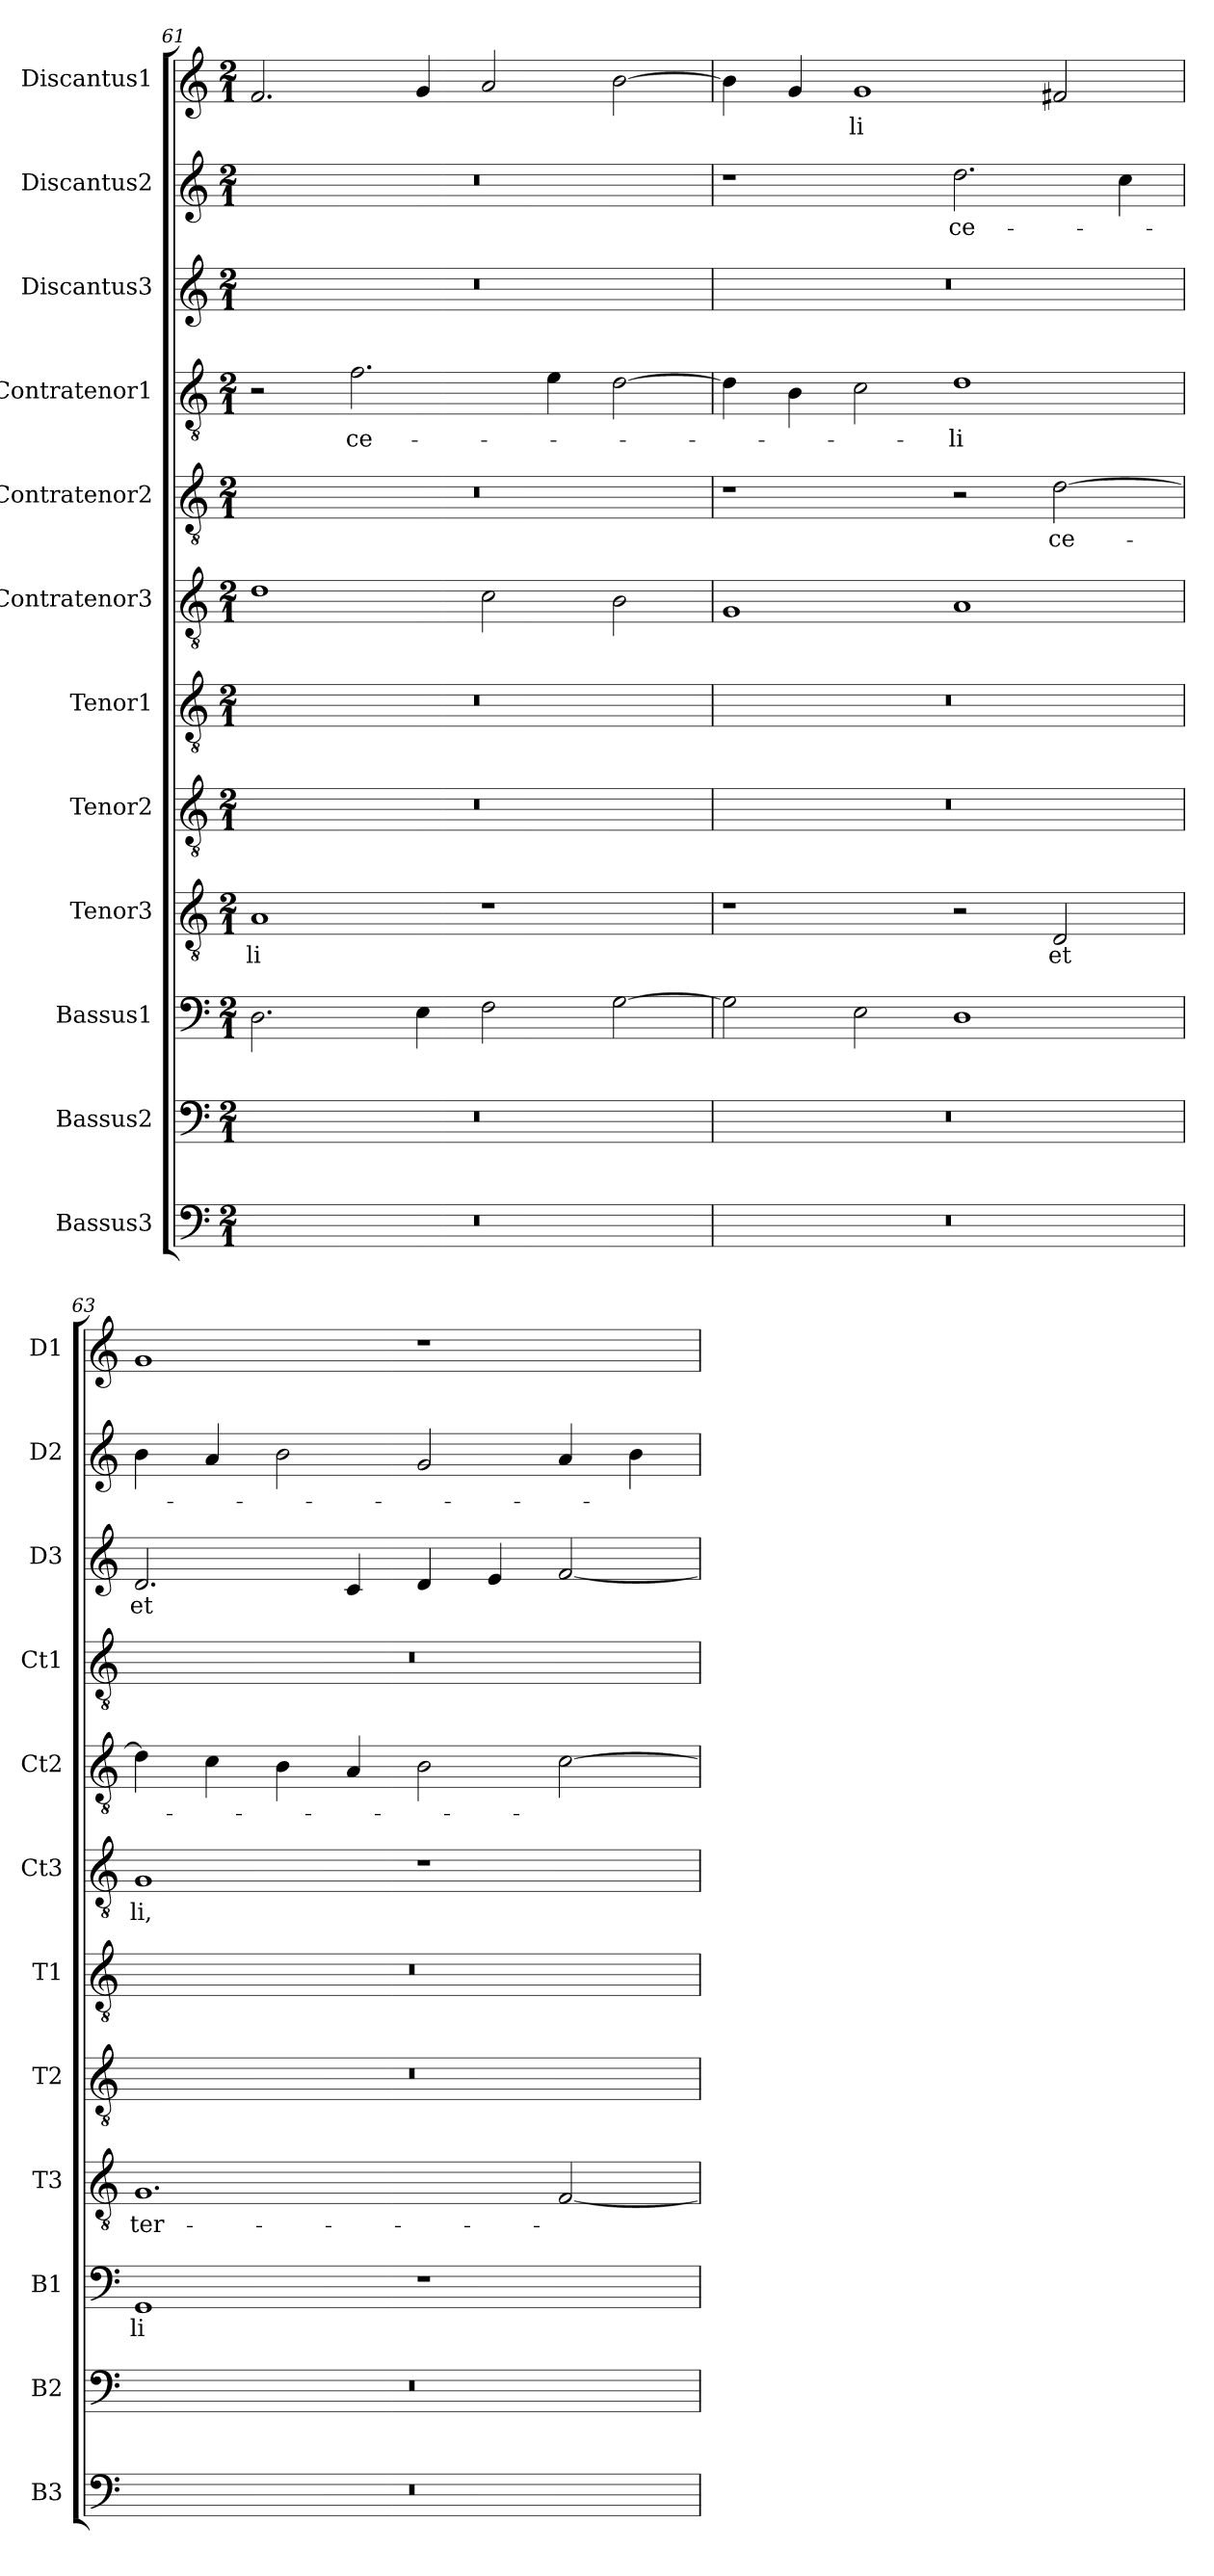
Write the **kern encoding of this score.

**kern	**kern	**kern	**text	**kern	**text	**kern	**kern	**kern	**text	**kern	**text	**kern	**text	**kern	**text	**kern	**text	**kern	**text
*part12	*part11	*part10	*part10	*part9	*part9	*part8	*part7	*part6	*part6	*part5	*part5	*part4	*part4	*part3	*part3	*part2	*part2	*part1	*part1
*staff12	*staff11	*staff10	*staff10	*staff9	*staff9	*staff8	*staff7	*staff6	*staff6	*staff5	*staff5	*staff4	*staff4	*staff3	*staff3	*staff2	*staff2	*staff1	*staff1
*I"Bassus3	*I"Bassus2	*I"Bassus1	*	*I"Tenor3	*	*I"Tenor2	*I"Tenor1	*I"Contratenor3	*	*I"Contratenor2	*	*I"Contratenor1	*	*I"Discantus3	*	*I"Discantus2	*	*I"Discantus1	*
*I'B3	*I'B2	*I'B1	*	*I'T3	*	*I'T2	*I'T1	*I'Ct3	*	*I'Ct2	*	*I'Ct1	*	*I'D3	*	*I'D2	*	*I'D1	*
*clefF4	*clefF4	*clefF4	*	*clefGv2	*	*clefGv2	*clefGv2	*clefGv2	*	*clefGv2	*	*clefGv2	*	*clefG2	*	*clefG2	*	*clefG2	*
*k[]	*k[]	*k[]	*	*k[]	*	*k[]	*k[]	*k[]	*	*k[]	*	*k[]	*	*k[]	*	*k[]	*	*k[]	*
*M2/1	*M2/1	*M2/1	*	*M2/1	*	*M2/1	*M2/1	*M2/1	*	*M2/1	*	*M2/1	*	*M2/1	*	*M2/1	*	*M2/1	*
=61	=61	=61	=61	=61	=61	=61	=61	=61	=61	=61	=61	=61	=61	=61	=61	=61	=61	=61	=61
0r	0r	2.D\	.	1A/	-li	0r	0r	1d\	.	0r	.	2r	.	0r	.	0r	.	2.f/	.
.	.	.	.	.	.	.	.	.	.	.	.	2.f\	ce-	.	.	.	.	.	.
.	.	4E\	.	.	.	.	.	.	.	.	.	.	.	.	.	.	.	4g/	.
.	.	2F\	.	1r	.	.	.	2c\	.	.	.	.	.	.	.	.	.	2a/	.
.	.	.	.	.	.	.	.	.	.	.	.	4e\	.	.	.	.	.	.	.
.	.	[2G\	.	.	.	.	.	2B\	.	.	.	[2d\	.	.	.	.	.	[2b\	.
=62	=62	=62	=62	=62	=62	=62	=62	=62	=62	=62	=62	=62	=62	=62	=62	=62	=62	=62	=62
0r	0r	2G\]	.	1r	.	0r	0r	1G/	.	1r	.	4d\]	.	0r	.	1r	.	4b\]	.
.	.	.	.	.	.	.	.	.	.	.	.	4B\	.	.	.	.	.	4g/	.
.	.	2E\	.	.	.	.	.	.	.	.	.	2c\	.	.	.	.	.	1g/	-li
.	.	1D\	.	2r	.	.	.	1A/	.	2r	.	1d\	-li	.	.	2.dd\	ce-	.	.
.	.	.	.	2D/	et	.	.	.	.	[2d\	ce-	.	.	.	.	.	.	2f#X/	.
.	.	.	.	.	.	.	.	.	.	.	.	.	.	.	.	4cc\	.	.	.
=63	=63	=63	=63	=63	=63	=63	=63	=63	=63	=63	=63	=63	=63	=63	=63	=63	=63	=63	=63
0r	0r	1GG/	-li	1.G/	ter-	0r	0r	1G/	-li,	4d\]	.	0r	.	2.d/	et	4b\	.	1g/	.
.	.	.	.	.	.	.	.	.	.	4c\	.	.	.	.	.	4a/	.	.	.
.	.	.	.	.	.	.	.	.	.	4B\	.	.	.	.	.	2b\	.	.	.
.	.	.	.	.	.	.	.	.	.	4A/	.	.	.	4c/	.	.	.	.	.
.	.	1r	.	.	.	.	.	1r	.	2B\	.	.	.	4d/	.	2g/	.	1r	.
.	.	.	.	.	.	.	.	.	.	.	.	.	.	4e/	.	.	.	.	.
.	.	.	.	[2F/	.	.	.	.	.	[2c\	.	.	.	[2f/	.	4a/	.	.	.
.	.	.	.	.	.	.	.	.	.	.	.	.	.	.	.	4b\	.	.	.
=	=	=	=	=	=	=	=	=	=	=	=	=	=	=	=	=	=	=	=
*-	*-	*-	*-	*-	*-	*-	*-	*-	*-	*-	*-	*-	*-	*-	*-	*-	*-	*-	*-
